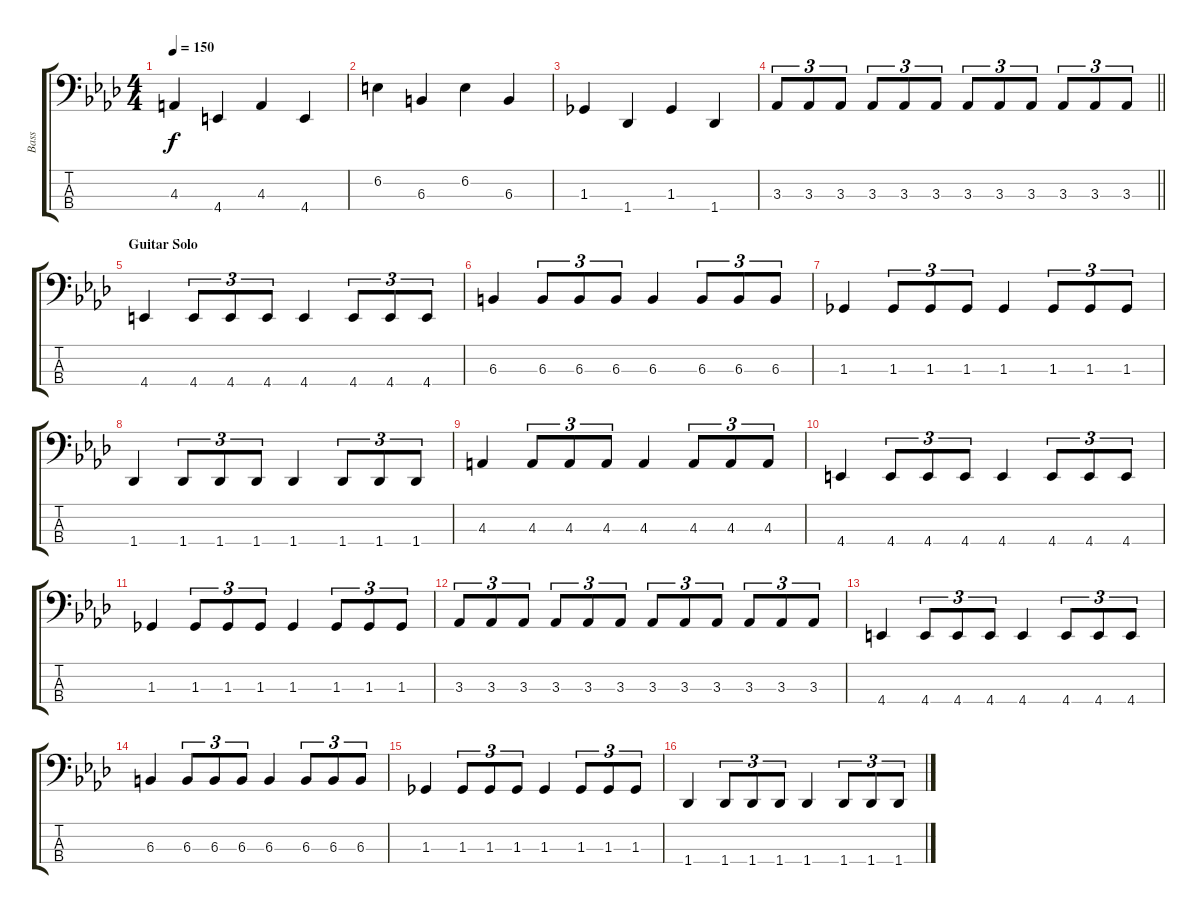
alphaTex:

\track ("Bass" "Bass") {instrument electricbasspick}
\staff {score tabs}
\tuning (Eb2 Bb1 F1 C1) {hide}
\ts (4 4)
\tempo 150
\clef f4
\ks fminor
4.3.4{dy f} 4.4.4 4.3.4 4.4.4 |
6.2.4 6.3.4 6.2.4 6.3.4 |
1.3.4 1.4.4 1.3.4 1.4.4 |
\barLineRight lightlight
3.3.8{tu (3 2)} 3.3.8{tu (3 2)} 3.3.8{tu (3 2)} 3.3.8{tu (3 2)} 3.3.8{tu (3 2)} 3.3.8{tu (3 2)} 3.3.8{tu (3 2)} 3.3.8{tu (3 2)} 3.3.8{tu (3 2)} 3.3.8{tu (3 2)} 3.3.8{tu (3 2)} 3.3.8{tu (3 2)} |
\section ("" "Guitar Solo")
4.4.4 4.4.8{tu (3 2)} 4.4.8{tu (3 2)} 4.4.8{tu (3 2)} 4.4.4 4.4.8{tu (3 2)} 4.4.8{tu (3 2)} 4.4.8{tu (3 2)} |
6.3.4 6.3.8{tu (3 2)} 6.3.8{tu (3 2)} 6.3.8{tu (3 2)} 6.3.4 6.3.8{tu (3 2)} 6.3.8{tu (3 2)} 6.3.8{tu (3 2)} |
1.3.4 1.3.8{tu (3 2)} 1.3.8{tu (3 2)} 1.3.8{tu (3 2)} 1.3.4 1.3.8{tu (3 2)} 1.3.8{tu (3 2)} 1.3.8{tu (3 2)} |
1.4.4 1.4.8{tu (3 2)} 1.4.8{tu (3 2)} 1.4.8{tu (3 2)} 1.4.4 1.4.8{tu (3 2)} 1.4.8{tu (3 2)} 1.4.8{tu (3 2)} |
4.3.4 4.3.8{tu (3 2)} 4.3.8{tu (3 2)} 4.3.8{tu (3 2)} 4.3.4 4.3.8{tu (3 2)} 4.3.8{tu (3 2)} 4.3.8{tu (3 2)} |
4.4.4 4.4.8{tu (3 2)} 4.4.8{tu (3 2)} 4.4.8{tu (3 2)} 4.4.4 4.4.8{tu (3 2)} 4.4.8{tu (3 2)} 4.4.8{tu (3 2)} |
1.3.4 1.3.8{tu (3 2)} 1.3.8{tu (3 2)} 1.3.8{tu (3 2)} 1.3.4 1.3.8{tu (3 2)} 1.3.8{tu (3 2)} 1.3.8{tu (3 2)} |
3.3.8{tu (3 2)} 3.3.8{tu (3 2)} 3.3.8{tu (3 2)} 3.3.8{tu (3 2)} 3.3.8{tu (3 2)} 3.3.8{tu (3 2)} 3.3.8{tu (3 2)} 3.3.8{tu (3 2)} 3.3.8{tu (3 2)} 3.3.8{tu (3 2)} 3.3.8{tu (3 2)} 3.3.8{tu (3 2)} |
4.4.4 4.4.8{tu (3 2)} 4.4.8{tu (3 2)} 4.4.8{tu (3 2)} 4.4.4 4.4.8{tu (3 2)} 4.4.8{tu (3 2)} 4.4.8{tu (3 2)} |
6.3.4 6.3.8{tu (3 2)} 6.3.8{tu (3 2)} 6.3.8{tu (3 2)} 6.3.4 6.3.8{tu (3 2)} 6.3.8{tu (3 2)} 6.3.8{tu (3 2)} |
1.3.4 1.3.8{tu (3 2)} 1.3.8{tu (3 2)} 1.3.8{tu (3 2)} 1.3.4 1.3.8{tu (3 2)} 1.3.8{tu (3 2)} 1.3.8{tu (3 2)} |
1.4.4 1.4.8{tu (3 2)} 1.4.8{tu (3 2)} 1.4.8{tu (3 2)} 1.4.4 1.4.8{tu (3 2)} 1.4.8{tu (3 2)} 1.4.8{tu (3 2)}
